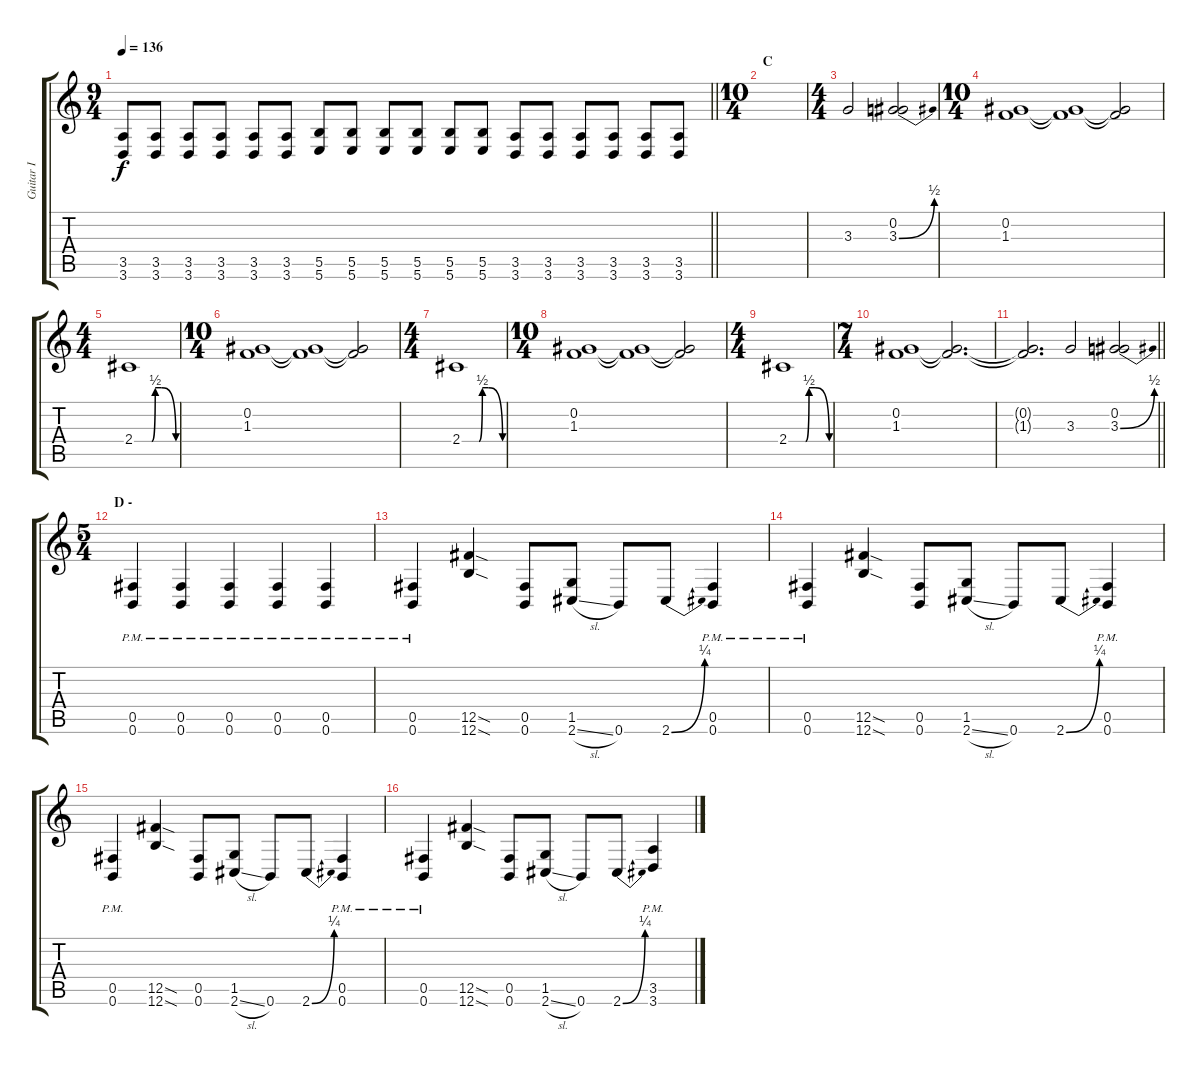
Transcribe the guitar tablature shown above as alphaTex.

\track ("Guitar I" "Guitar I") {instrument distortionguitar}
\staff {score tabs}
\tuning (Db4 Ab3 E3 B2 Gb2 B1) {hide}
\ts (9 4)
\tempo 136
\clef g2
\barLineRight lightlight
\ks c
(3.5 3.6).8{dy f} (3.5 3.6).8 (3.5 3.6).8 (3.5 3.6).8 (3.5 3.6).8 (3.5 3.6).8 (5.5 5.6).8 (5.5 5.6).8 (5.5 5.6).8 (5.5 5.6).8 (5.5 5.6).8 (5.5 5.6).8 (3.5 3.6).8 (3.5 3.6).8 (3.5 3.6).8 (3.5 3.6).8 (3.5 3.6).8 (3.5 3.6).8 |
\ts (10 4)
\section ("" "C")
|
\ts (4 4)
3.3.2 (0.2 3.3{be (bend 0 0 60 2)}).2 |
\ts (10 4)
(0.2 1.3).1 (0.2{t} 1.3{t}).1 (0.2{t} 1.3{t}).2 |
\ts (4 4)
2.4{be (custom 0 0 25 0 30 2 39 2 60 0)}.1 |
\ts (10 4)
(0.2 1.3).1 (0.2{t} 1.3{t}).1 (0.2{t} 1.3{t}).2 |
\ts (4 4)
2.4{be (custom 0 0 25 0 30 2 39 2 60 0)}.1 |
\ts (10 4)
(0.2 1.3).1 (0.2{t} 1.3{t}).1 (0.2{t} 1.3{t}).2 |
\ts (4 4)
2.4{be (custom 0 0 25 0 30 2 39 2 60 0)}.1 |
\ts (7 4)
(0.2 1.3).1 (0.2{t} 1.3{t}).2{d} |
\barLineRight lightlight
(0.2{t} 1.3{t}).2{d} 3.3.2 (0.2 3.3{be (bend 0 0 60 2)}).2 |
\ts (5 4)
\section ("" "D -")
(0.5{pm} 0.6{pm}).4 (0.5{pm} 0.6{pm}).4 (0.5{pm} 0.6{pm}).4 (0.5{pm} 0.6{pm}).4 (0.5{pm} 0.6{pm}).4 |
(0.5{pm} 0.6{pm}).4 (12.5{sod} 12.6{sod}).4 (0.5 0.6).8 (1.5 2.6{sl}).8 0.6.8 2.6{be (bend 0 0 60 1)}.8 (0.5{pm} 0.6{pm}).4 |
(0.5{pm} 0.6{pm}).4 (12.5{sod} 12.6{sod}).4 (0.5 0.6).8 (1.5 2.6{sl}).8 0.6.8 2.6{be (bend 0 0 60 1)}.8 (0.5{pm} 0.6{pm}).4 |
(0.5{pm} 0.6{pm}).4 (12.5{sod} 12.6{sod}).4 (0.5 0.6).8 (1.5 2.6{sl}).8 0.6.8 2.6{be (bend 0 0 60 1)}.8 (0.5{pm} 0.6{pm}).4 |
(0.5{pm} 0.6{pm}).4 (12.5{sod} 12.6{sod}).4 (0.5 0.6).8 (1.5 2.6{sl}).8 0.6.8 2.6{be (bend 0 0 60 1)}.8 (3.5{pm} 3.6{pm}).4
